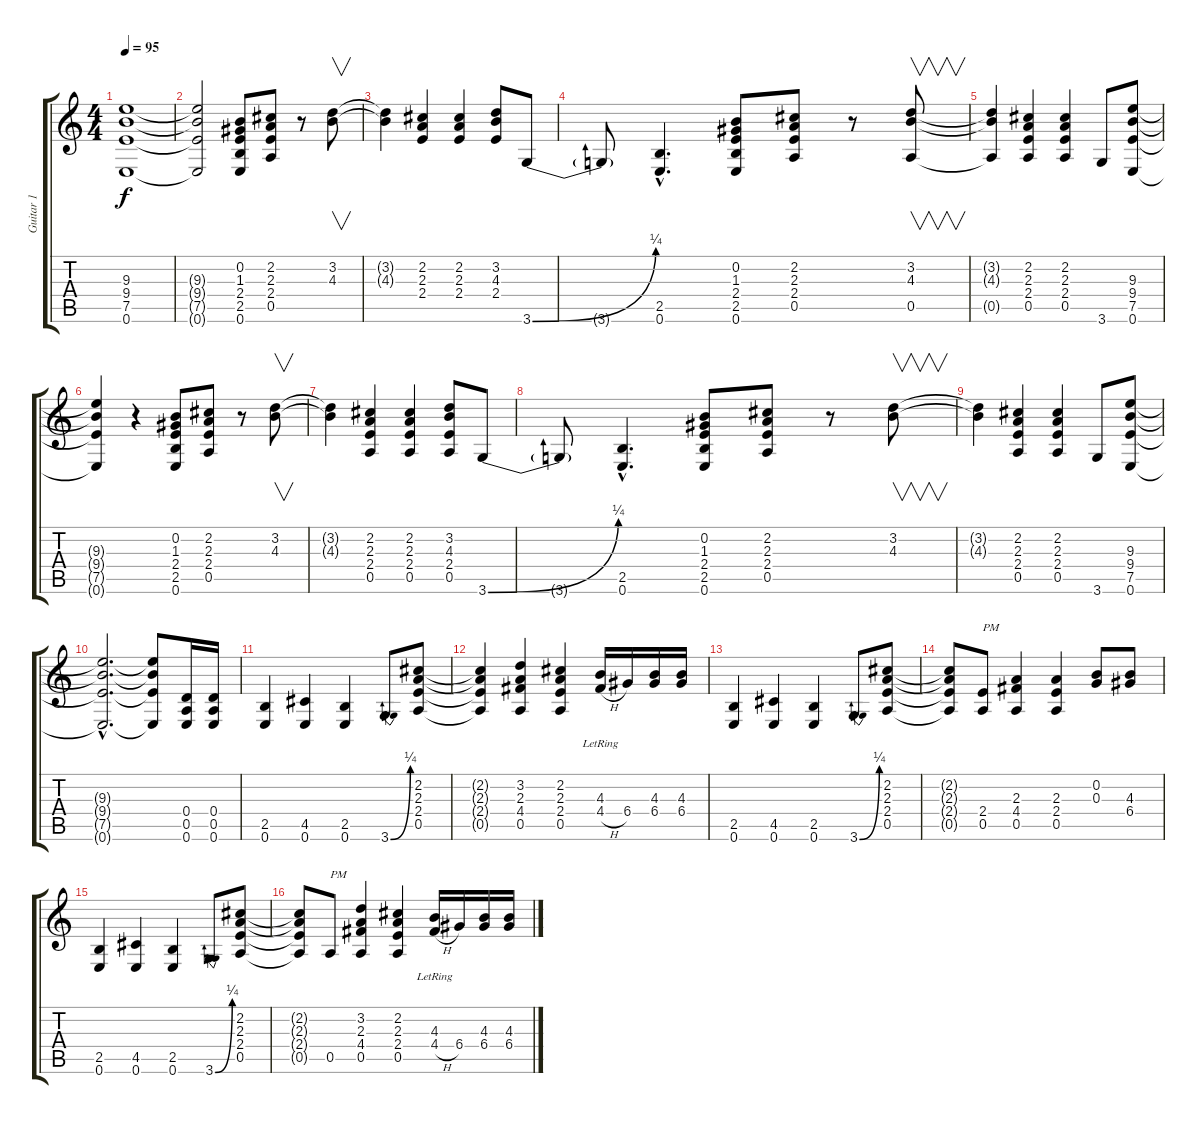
\track ("Guitar 1" "Guitar 1") {instrument overdrivenguitar}
\staff {score tabs}
\tuning (E4 B3 G3 D3 A2 E2) {hide}
\ts (4 4)
\tempo 95
\clef g2
\ks c
(9.3{t} 9.4{t} 7.5{t} 0.6{t}).1{dy f} |
(9.3{t} 9.4{t} 7.5{t} 0.6{t}).2 (0.2 1.3 2.4 2.5 0.6).8 (2.2 2.3 2.4 0.5).8 r.8 (3.2 4.3).8{v} |
(3.2{t} 4.3{t}).4 (2.2 2.3 2.4).4 (2.2 2.3 2.4).4 (3.2 4.3 2.4).8 3.6{be (bend 0 0 60 1)}.8 |
3.6{t}.8 (2.5{hac} 0.6{hac}).4{d} (0.2 1.3 2.4 2.5 0.6).8 (2.2 2.3 2.4 0.5).8 r.8 (3.2 4.3 0.5).8{v} |
(3.2{t} 4.3{t} 0.5{t}).4 (2.2 2.3 2.4 0.5).4 (2.2 2.3 2.4 0.5).4 3.6.8 (9.3 9.4 7.5 0.6).8 |
(9.3{t} 9.4{t} 7.5{t} 0.6{t}).4 r.4 (0.2 1.3 2.4 2.5 0.6).8 (2.2 2.3 2.4 0.5).8 r.8 (3.2 4.3).8{v} |
(3.2{t} 4.3{t}).4 (2.2 2.3 2.4 0.5).4 (2.2 2.3 2.4 0.5).4 (3.2 4.3 2.4 0.5).8 3.6{be (bend 0 0 60 1)}.8 |
3.6{t}.8 (2.5{hac} 0.6{hac}).4{d} (0.2 1.3 2.4 2.5 0.6).8 (2.2 2.3 2.4 0.5).8 r.8 (3.2 4.3).8{v} |
(3.2{t} 4.3{t}).4 (2.2 2.3 2.4 0.5).4 (2.2 2.3 2.4 0.5).4 3.6.8 (9.3 9.4 7.5 0.6).8 |
(9.3{hac t} 9.4{hac t} 7.5{hac t} 0.6{hac t}).2{d} (9.3{t} 9.4{t} 7.5{t} 0.6{t}).8 (0.4 0.5 0.6).16 (0.4 0.5 0.6).16 |
(2.5 0.6).4 (4.5 0.6).4 (2.5 0.6).4 3.6{be (bend 0 0 60 1)}.8 (2.2 2.3 2.4 0.5).8 |
(2.2{t} 2.3{t} 2.4{t} 0.5{t}).4 (3.2 2.3 4.4 0.5).4 (2.2 2.3 2.4 0.5).4 (4.3{lr} 4.4{h}).16 6.4.16 (4.3 6.4).16 (4.3 6.4).16 |
(2.5 0.6).4 (4.5 0.6).4 (2.5 0.6).4 3.6{be (bend 0 0 60 1)}.8 (2.2 2.3 2.4 0.5).8 |
(2.2{t} 2.3{t} 2.4{t} 0.5{t}).8 (2.4 0.5).8{txt "PM"} (2.3 4.4 0.5).4 (2.3 2.4 0.5).4 (0.2 0.3).8 (4.3 6.4).8 |
(2.5 0.6).4 (4.5 0.6).4 (2.5 0.6).4 3.6{be (bend 0 0 60 1)}.8 (2.2 2.3 2.4 0.5).8 |
(2.2{t} 2.3{t} 2.4{t} 0.5{t}).8 0.5.8{txt "PM"} (3.2 2.3 4.4 0.5).4 (2.2 2.3 2.4 0.5).4 (4.3{lr} 4.4{h}).16 6.4.16 (4.3 6.4).16 (4.3 6.4).16
